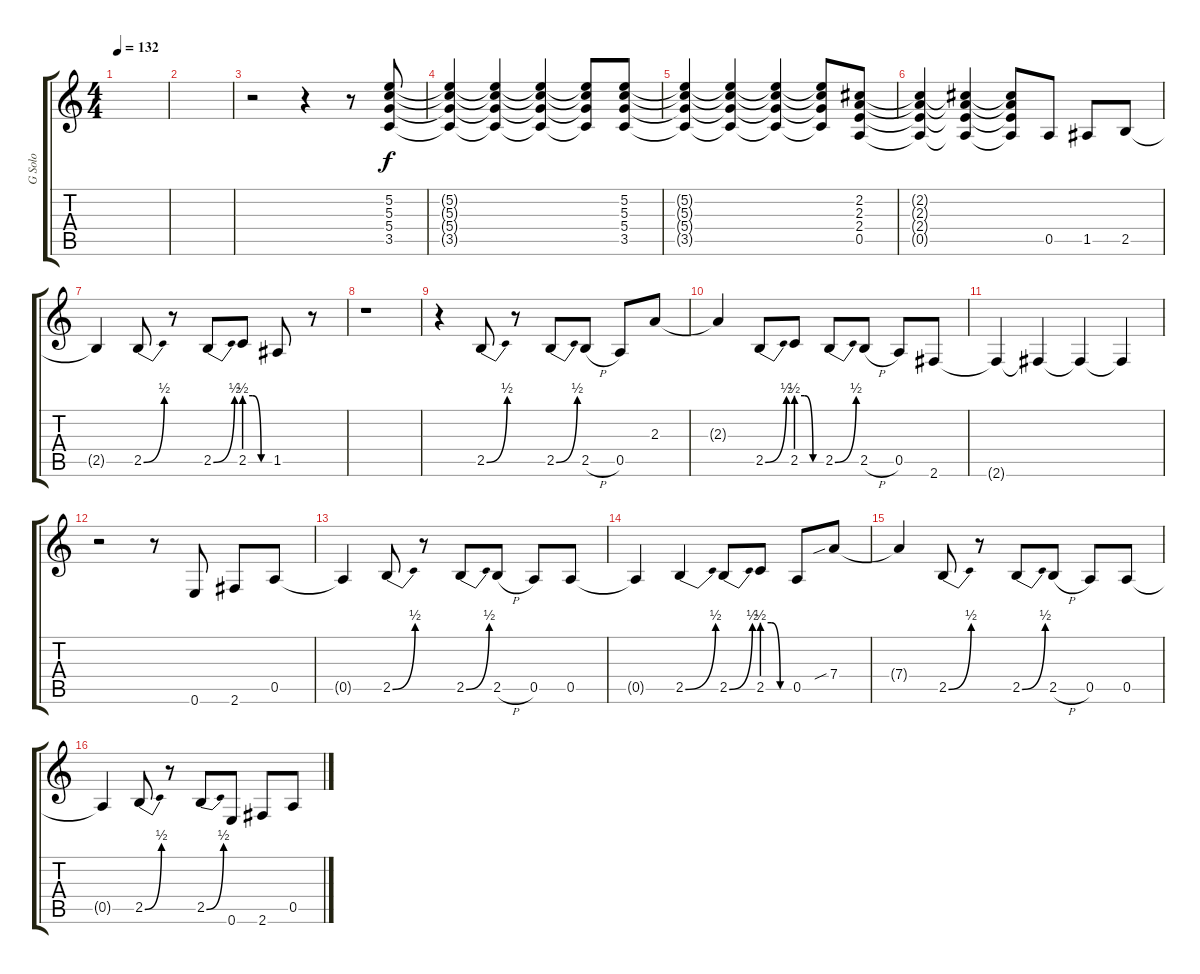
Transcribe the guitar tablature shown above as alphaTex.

\track ("G Solo" "G Solo") {instrument overdrivenguitar}
\staff {score tabs}
\tuning (E4 B3 G3 D3 A2 E2) {hide}
\ts (4 4)
\tempo 132
\clef g2
\ks c
|
|
r.2 r.4 r.8 (5.2 5.3 5.4 3.5).8 |
(5.2{t} 5.3{t} 5.4{t} 3.5{t}).4 (5.2{t} 5.3{t} 5.4{t} 3.5{t}).4 (5.2{t} 5.3{t} 5.4{t} 3.5{t}).4 (5.2{t} 5.3{t} 5.4{t} 3.5{t}).8 (5.2 5.3 5.4 3.5).8 |
(5.2{t} 5.3{t} 5.4{t} 3.5{t}).4 (5.2{t} 5.3{t} 5.4{t} 3.5{t}).4 (5.2{t} 5.3{t} 5.4{t} 3.5{t}).4 (5.2{t} 5.3{t} 5.4{t} 3.5{t}).8 (2.2 2.3 2.4 0.5).8 |
(2.2{t} 2.3{t} 2.4{t} 0.5{t}).4 (2.2{t} 2.3{t} 2.4{t} 0.5{t}).4 (2.2{t} 2.3{t} 2.4{t} 0.5{t}).8 0.5.8 1.5.8 2.5.8 |
2.5{t}.4 2.5{be (bend 0 0 60 2)}.8 r.8 2.5{be (bend 0 0 60 2)}.8 2.5{be (custom 0 2 20 2 40 0 60 0)}.8 1.5.8 r.8 |
r.1 |
r.4 2.5{be (bend 0 0 60 2)}.8 r.8 2.5{be (bend 0 0 60 2)}.8 2.5{h}.8 0.5.8 2.3.8 |
2.3{t}.4 2.5{be (bend 0 0 60 2)}.8 2.5{be (custom 0 2 20 2 40 0 60 0)}.8 2.5{be (bend 0 0 60 2)}.8 2.5{h}.8 0.5.8 2.6.8 |
2.6{t}.4 2.6{t}.4 2.6{t}.4 2.6{t}.4 |
r.2 r.8 0.6.8 2.6.8 0.5.8 |
0.5{t}.4 2.5{be (bend 0 0 60 2)}.8 r.8 2.5{be (bend 0 0 60 2)}.8 2.5{h}.8 0.5.8 0.5.8 |
0.5{t}.4 2.5{be (bend 0 0 60 2)}.4 2.5{be (bend 0 0 60 2)}.8 2.5{be (custom 0 2 20 2 40 0 60 0)}.8 0.5.8 7.4{sib}.8 |
7.4{t}.4 2.5{be (bend 0 0 60 2)}.8 r.8 2.5{be (bend 0 0 60 2)}.8 2.5{h}.8 0.5.8 0.5.8 |
0.5{t}.4 2.5{be (bend 0 0 60 2)}.8 r.8 2.5{be (bend 0 0 60 2)}.8 0.6.8 2.6.8 0.5.8
